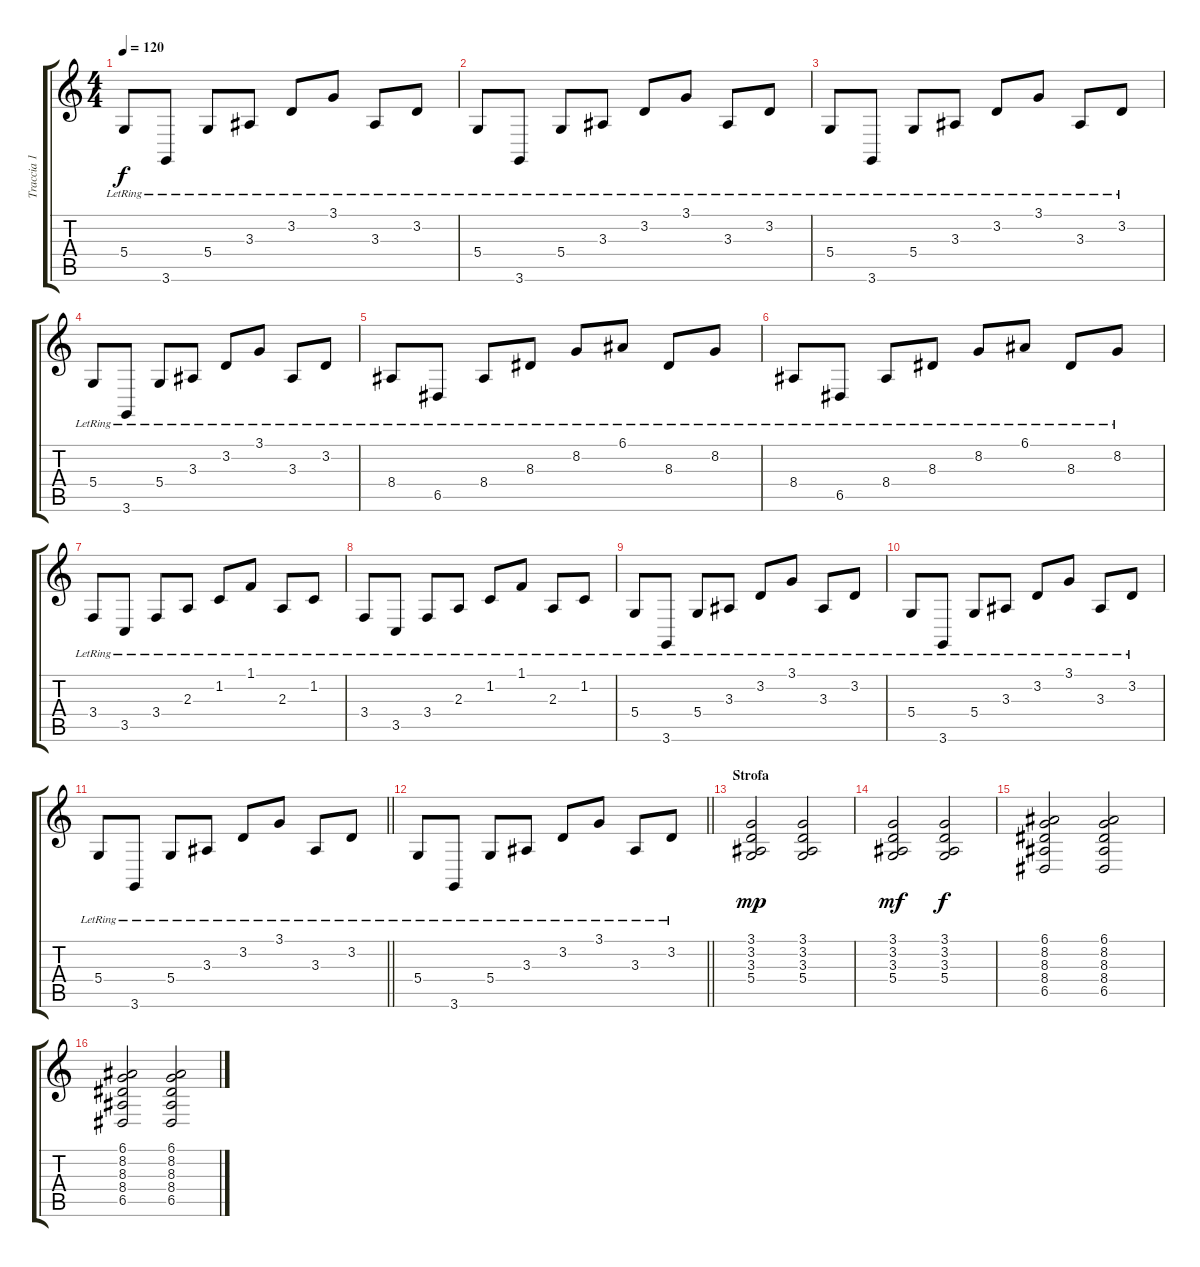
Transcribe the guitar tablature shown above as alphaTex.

\track ("Traccia 1" "Traccia 1") {instrument acousticgrandpiano}
\staff {score tabs}
\tuning (E4 B3 G3 D3 A2 E2) {hide}
\ts (4 4)
\tempo 120
\clef g2
\ks c
5.4{lr}.8{dy f} 3.6{lr}.8 5.4{lr}.8 3.3{lr}.8 3.2{lr}.8 3.1{lr}.8 3.3{lr}.8 3.2{lr}.8 |
5.4{lr}.8 3.6{lr}.8 5.4{lr}.8 3.3{lr}.8 3.2{lr}.8 3.1{lr}.8 3.3{lr}.8 3.2{lr}.8 |
5.4{lr}.8 3.6{lr}.8 5.4{lr}.8 3.3{lr}.8 3.2{lr}.8 3.1{lr}.8 3.3{lr}.8 3.2{lr}.8 |
5.4{lr}.8 3.6{lr}.8 5.4{lr}.8 3.3{lr}.8 3.2{lr}.8 3.1{lr}.8 3.3{lr}.8 3.2{lr}.8 |
8.4{lr}.8 6.5{lr}.8 8.4{lr}.8 8.3{lr}.8 8.2{lr}.8 6.1{lr}.8 8.3{lr}.8 8.2{lr}.8 |
8.4{lr}.8 6.5{lr}.8 8.4{lr}.8 8.3{lr}.8 8.2{lr}.8 6.1{lr}.8 8.3{lr}.8 8.2{lr}.8 |
3.4{lr}.8 3.5{lr}.8 3.4{lr}.8 2.3{lr}.8 1.2{lr}.8 1.1{lr}.8 2.3{lr}.8 1.2{lr}.8 |
3.4{lr}.8 3.5{lr}.8 3.4{lr}.8 2.3{lr}.8 1.2{lr}.8 1.1{lr}.8 2.3{lr}.8 1.2{lr}.8 |
5.4{lr}.8 3.6{lr}.8 5.4{lr}.8 3.3{lr}.8 3.2{lr}.8 3.1{lr}.8 3.3{lr}.8 3.2{lr}.8 |
5.4{lr}.8 3.6{lr}.8 5.4{lr}.8 3.3{lr}.8 3.2{lr}.8 3.1{lr}.8 3.3{lr}.8 3.2{lr}.8 |
\barLineRight lightlight
5.4{lr}.8 3.6{lr}.8 5.4{lr}.8 3.3{lr}.8 3.2{lr}.8 3.1{lr}.8 3.3{lr}.8 3.2{lr}.8 |
\barLineRight lightlight
5.4{lr}.8 3.6{lr}.8 5.4{lr}.8 3.3{lr}.8 3.2{lr}.8 3.1{lr}.8 3.3{lr}.8 3.2{lr}.8 |
\section ("" "Strofa")
(3.1 3.2 3.3 5.4).2{dy mp} (3.1 3.2 3.3 5.4).2 |
(3.1 3.2 3.3 5.4).2{dy mf} (3.1 3.2 3.3 5.4).2{dy f} |
(6.1 8.2 8.3 8.4 6.5).2 (6.1 8.2 8.3 8.4 6.5).2 |
(6.1 8.2 8.3 8.4 6.5).2 (6.1 8.2 8.3 8.4 6.5).2
